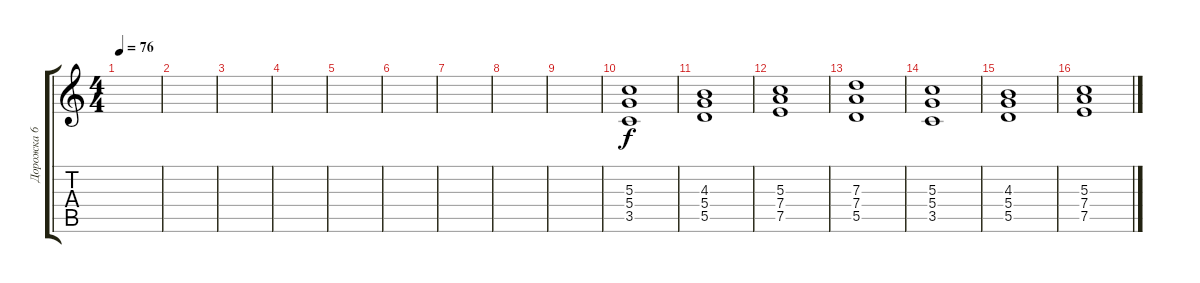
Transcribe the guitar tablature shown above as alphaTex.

\track ("Дорожка 6" "Дорожка 6") {instrument distortionguitar}
\staff {score tabs}
\tuning (E4 B3 G3 D3 A2 E2) {hide}
\ts (4 4)
\tempo 76
\clef g2
\ks c
|
|
|
|
|
|
|
|
|
(5.3 5.4 3.5).1 |
(4.3 5.4 5.5).1 |
(5.3 7.4 7.5).1 |
(7.3 7.4 5.5).1 |
(5.3 5.4 3.5).1 |
(4.3 5.4 5.5).1 |
(5.3 7.4 7.5).1
